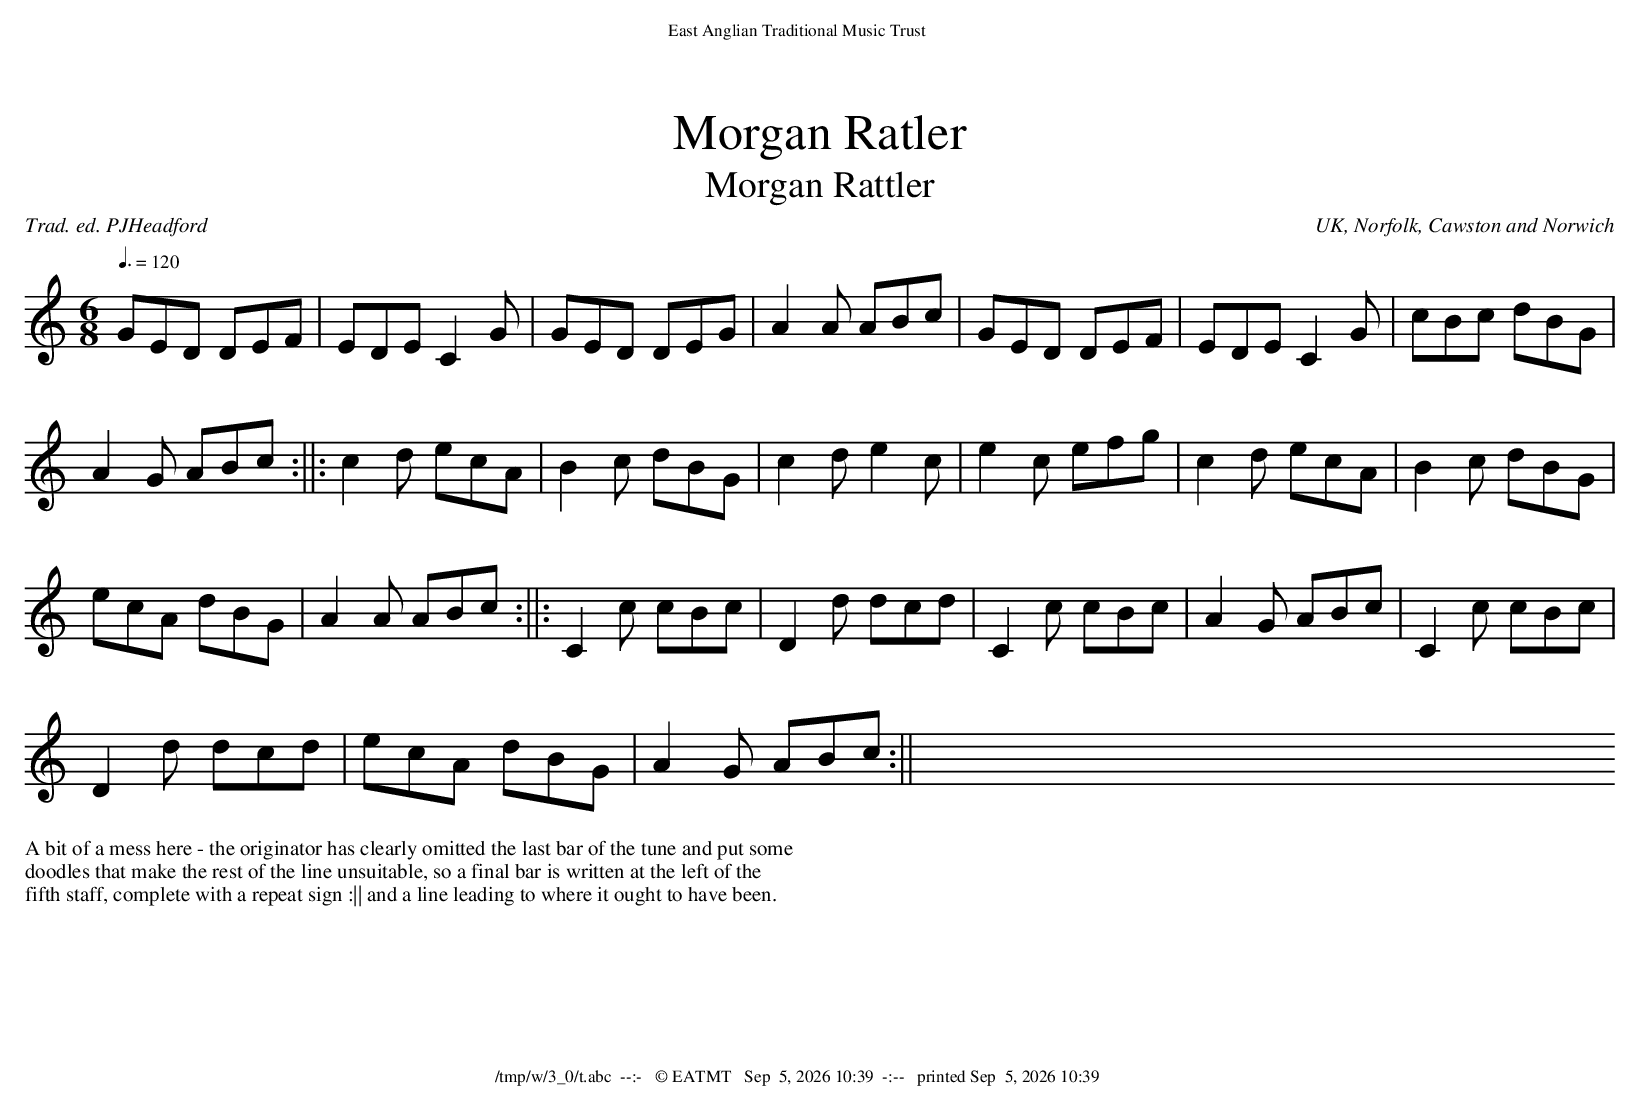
X:1
T:Morgan Ratler
T:Morgan Rattler
C:Trad. ed. PJHeadford
O:UK, Norfolk, Cawston and Norwich
M:6/8
L:1/8
Q:3/8=120
K:C
GED DEF|EDE C2G|GED DEG|A2A ABc|GED DEF|EDE C2G|cBc dBG|
A2G ABc:||:c2d ecA|B2c dBG|c2d e2c|e2c efg|c2d ecA|B2c dBG|
ecA dBG|A2A ABc:||:C2c cBc|D2d dcd|C2c cBc|A2G ABc|C2c cBc|
D2d dcd|ecA dBG|A2G ABc:||XXXXXX
